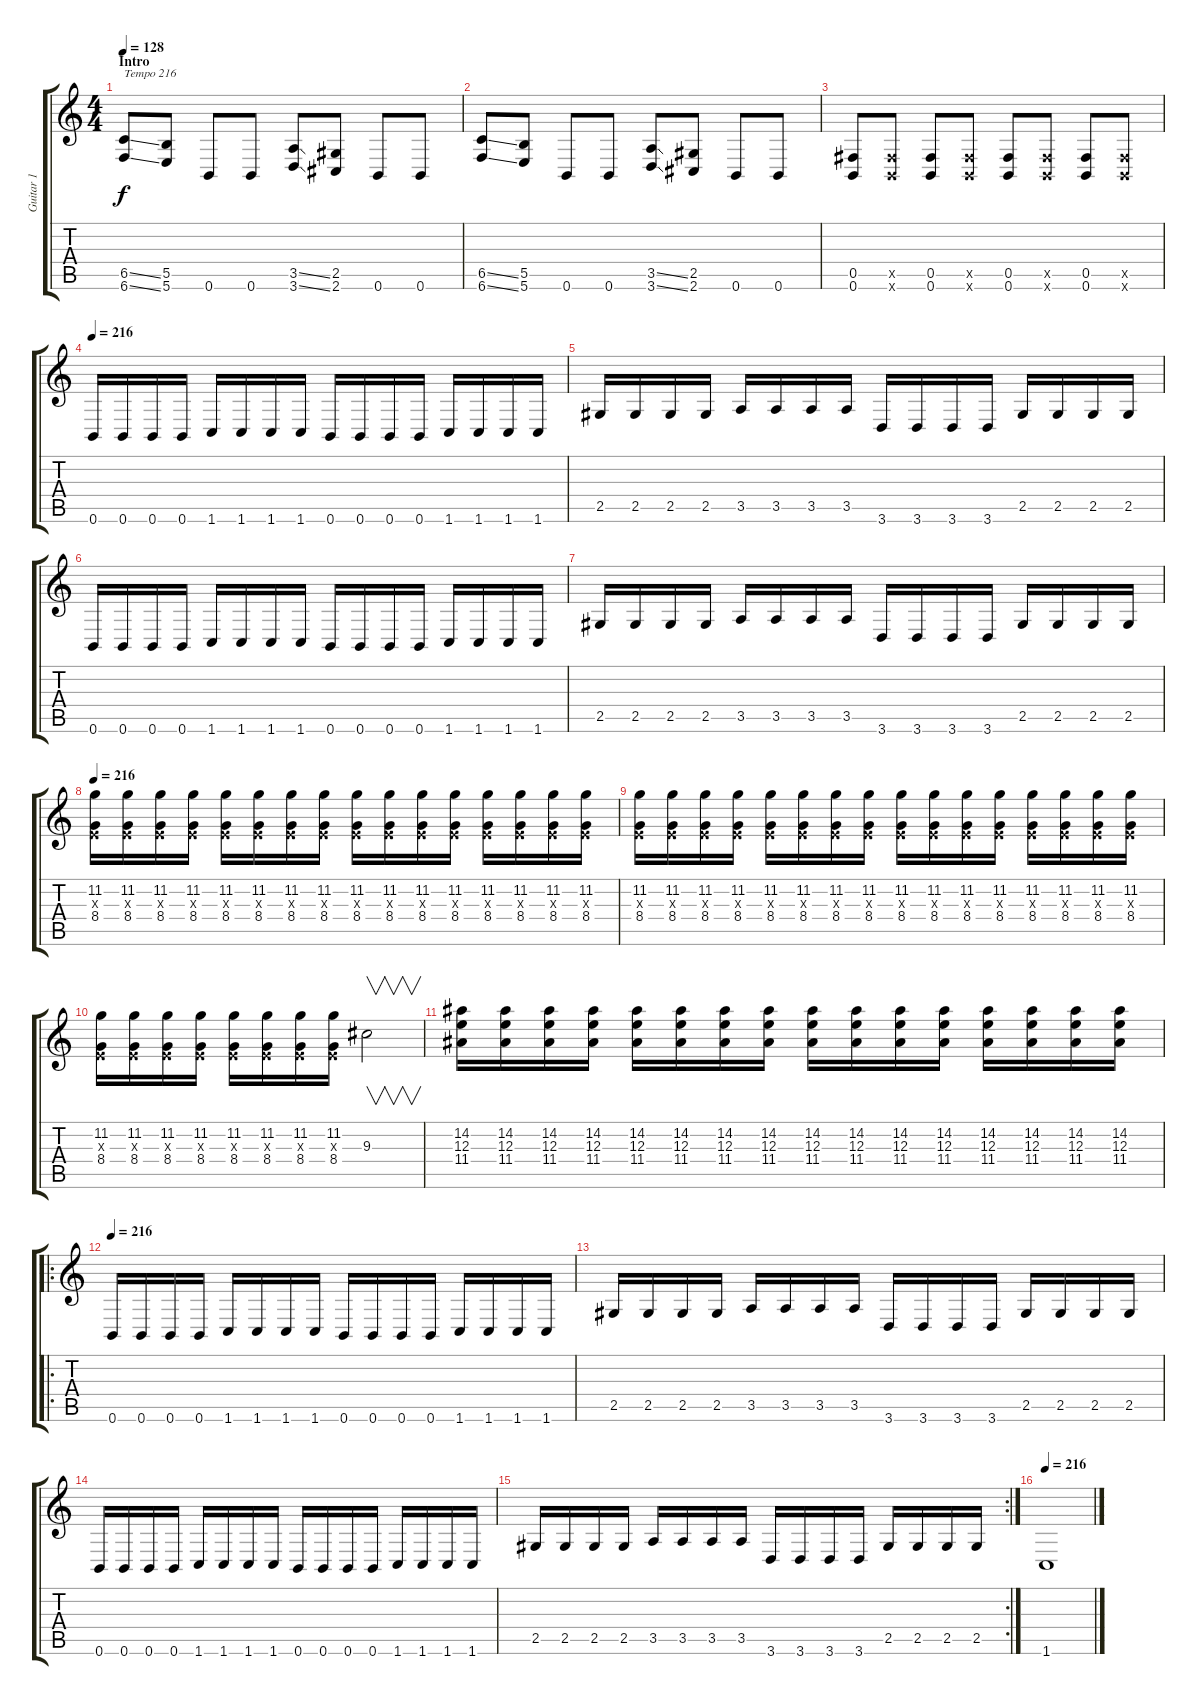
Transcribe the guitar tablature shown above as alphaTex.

\track ("Guitar 1" "Guitar 1") {instrument distortionguitar}
\staff {score tabs}
\tuning (Db4 Ab3 E3 B2 Gb2 B1) {hide}
\ts (4 4)
\section ("" "Intro")
\tempo 128
\tempo 216
\tempo 128
\clef g2
\ks c
(6.5{ss} 6.6{ss}).8{txt "Tempo 216" dy f instrument distortionguitar} (5.5 5.6).8 0.6.8 0.6.8 (3.5{ss} 3.6{ss}).8 (2.5 2.6).8 0.6.8 0.6.8 |
(6.5{ss} 6.6{ss}).8 (5.5 5.6).8 0.6.8 0.6.8 (3.5{ss} 3.6{ss}).8 (2.5 2.6).8 0.6.8 0.6.8 |
(0.5 0.6).8 (0.5{x} 0.6{x}).8 (0.5 0.6).8 (0.5{x} 0.6{x}).8 (0.5 0.6).8 (0.5{x} 0.6{x}).8 (0.5 0.6).8 (0.5{x} 0.6{x}).8 |
\tempo 216
0.6.16 0.6.16 0.6.16 0.6.16 1.6.16 1.6.16 1.6.16 1.6.16 0.6.16 0.6.16 0.6.16 0.6.16 1.6.16 1.6.16 1.6.16 1.6.16 |
2.5.16 2.5.16 2.5.16 2.5.16 3.5.16 3.5.16 3.5.16 3.5.16 3.6.16 3.6.16 3.6.16 3.6.16 2.5.16 2.5.16 2.5.16 2.5.16 |
0.6.16 0.6.16 0.6.16 0.6.16 1.6.16 1.6.16 1.6.16 1.6.16 0.6.16 0.6.16 0.6.16 0.6.16 1.6.16 1.6.16 1.6.16 1.6.16 |
2.5.16 2.5.16 2.5.16 2.5.16 3.5.16 3.5.16 3.5.16 3.5.16 3.6.16 3.6.16 3.6.16 3.6.16 2.5.16 2.5.16 2.5.16 2.5.16 |
\tempo 216
(11.2 0.3{x} 8.4).16 (11.2 0.3{x} 8.4).16 (11.2 0.3{x} 8.4).16 (11.2 0.3{x} 8.4).16 (11.2 0.3{x} 8.4).16 (11.2 0.3{x} 8.4).16 (11.2 0.3{x} 8.4).16 (11.2 0.3{x} 8.4).16 (11.2 0.3{x} 8.4).16 (11.2 0.3{x} 8.4).16 (11.2 0.3{x} 8.4).16 (11.2 0.3{x} 8.4).16 (11.2 0.3{x} 8.4).16 (11.2 0.3{x} 8.4).16 (11.2 0.3{x} 8.4).16 (11.2 0.3{x} 8.4).16 |
(11.2 0.3{x} 8.4).16 (11.2 0.3{x} 8.4).16 (11.2 0.3{x} 8.4).16 (11.2 0.3{x} 8.4).16 (11.2 0.3{x} 8.4).16 (11.2 0.3{x} 8.4).16 (11.2 0.3{x} 8.4).16 (11.2 0.3{x} 8.4).16 (11.2 0.3{x} 8.4).16 (11.2 0.3{x} 8.4).16 (11.2 0.3{x} 8.4).16 (11.2 0.3{x} 8.4).16 (11.2 0.3{x} 8.4).16 (11.2 0.3{x} 8.4).16 (11.2 0.3{x} 8.4).16 (11.2 0.3{x} 8.4).16 |
(11.2 0.3{x} 8.4).16 (11.2 0.3{x} 8.4).16 (11.2 0.3{x} 8.4).16 (11.2 0.3{x} 8.4).16 (11.2 0.3{x} 8.4).16 (11.2 0.3{x} 8.4).16 (11.2 0.3{x} 8.4).16 (11.2 0.3{x} 8.4).16 9.3.2{v} |
(14.2 12.3 11.4).16 (14.2 12.3 11.4).16 (14.2 12.3 11.4).16 (14.2 12.3 11.4).16 (14.2 12.3 11.4).16 (14.2 12.3 11.4).16 (14.2 12.3 11.4).16 (14.2 12.3 11.4).16 (14.2 12.3 11.4).16 (14.2 12.3 11.4).16 (14.2 12.3 11.4).16 (14.2 12.3 11.4).16 (14.2 12.3 11.4).16 (14.2 12.3 11.4).16 (14.2 12.3 11.4).16 (14.2 12.3 11.4).16 |
\ro
\tempo 216
0.6.16 0.6.16 0.6.16 0.6.16 1.6.16 1.6.16 1.6.16 1.6.16 0.6.16 0.6.16 0.6.16 0.6.16 1.6.16 1.6.16 1.6.16 1.6.16 |
2.5.16 2.5.16 2.5.16 2.5.16 3.5.16 3.5.16 3.5.16 3.5.16 3.6.16 3.6.16 3.6.16 3.6.16 2.5.16 2.5.16 2.5.16 2.5.16 |
0.6.16 0.6.16 0.6.16 0.6.16 1.6.16 1.6.16 1.6.16 1.6.16 0.6.16 0.6.16 0.6.16 0.6.16 1.6.16 1.6.16 1.6.16 1.6.16 |
\rc 2
2.5.16 2.5.16 2.5.16 2.5.16 3.5.16 3.5.16 3.5.16 3.5.16 3.6.16 3.6.16 3.6.16 3.6.16 2.5.16 2.5.16 2.5.16 2.5.16 |
\tempo 216
1.6.1
